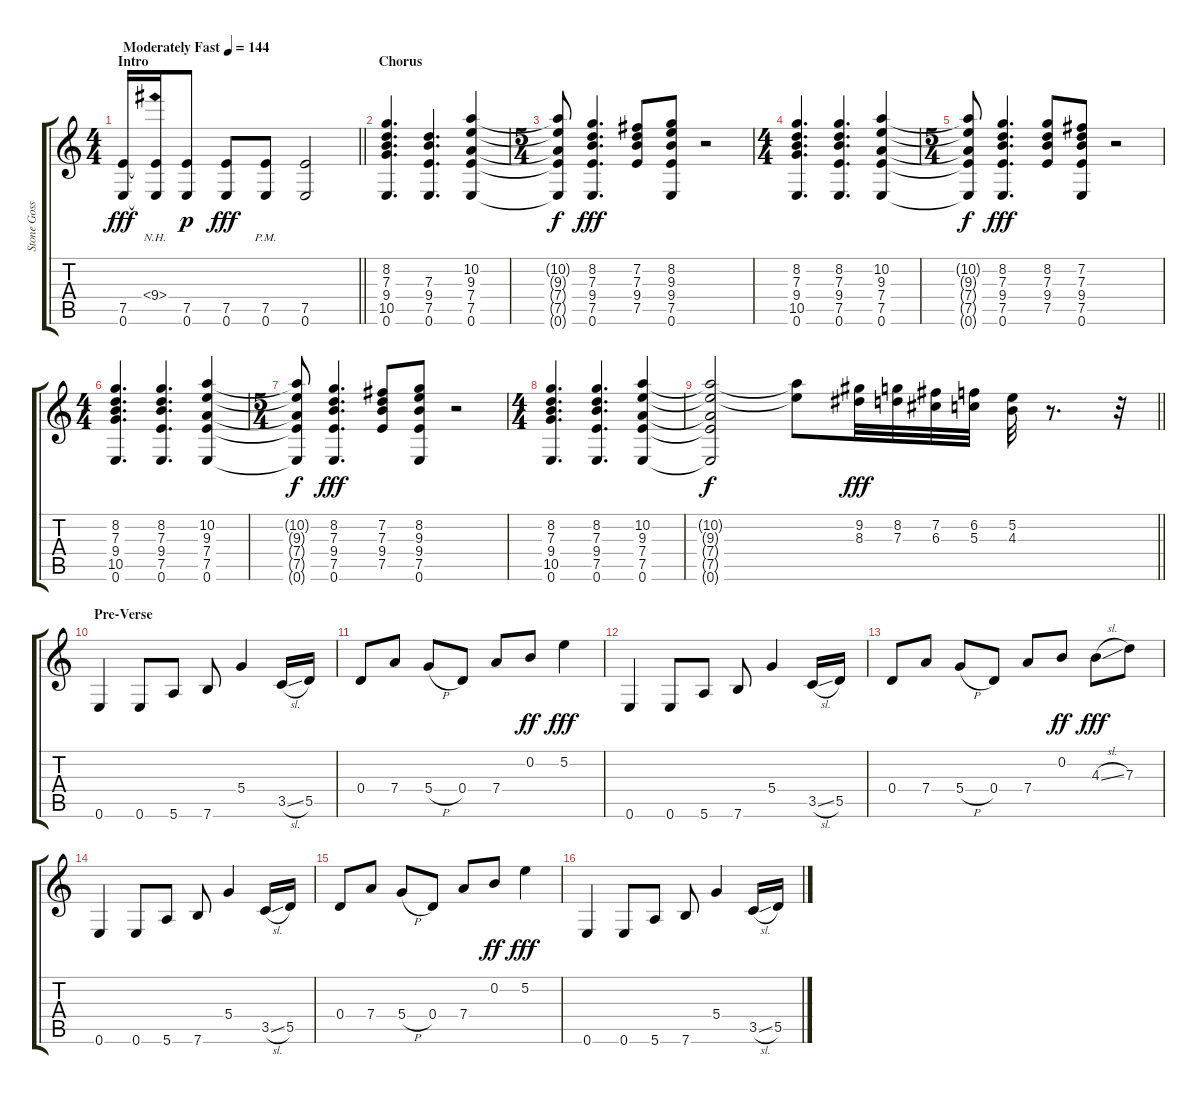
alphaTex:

\track ("Stone Gossard" "Stone Goss") {instrument overdrivenguitar}
\staff {score tabs}
\tuning (E4 B3 G3 D3 A2 E2) {hide}
\ts (4 4)
\section ("" "Intro")
\tempo (144 "Moderately Fast")
\clef g2
\barLineRight lightlight
\ks c
(7.5 0.6).16{dy fff instrument overdrivenguitar} (9.4{nh} 7.5{t} 0.6{t}).16 (7.5 0.6).8{dy p} (7.5 0.6).8{dy fff} (7.5{pm} 0.6{pm}).8 (7.5 0.6).2 |
\section ("" "Chorus")
(8.2 7.3 9.4 10.5 0.6).4{d} (7.3 9.4 7.5 0.6).4{d} (10.2 9.3 7.4 7.5 0.6).4 |
\ts (5 4)
(10.2{t} 9.3{t} 7.4{t} 7.5{t} 0.6{t}).8{dy f} (8.2 7.3 9.4 7.5 0.6).4{d dy fff} (7.2 7.3 9.4 7.5).8 (8.2 9.3 9.4 7.5 0.6).8 r.2 |
\ts (4 4)
(8.2 7.3 9.4 10.5 0.6).4{d} (8.2 7.3 9.4 7.5 0.6).4{d} (10.2 9.3 7.4 7.5 0.6).4 |
\ts (5 4)
(10.2{t} 9.3{t} 7.4{t} 7.5{t} 0.6{t}).8{dy f} (8.2 7.3 9.4 7.5 0.6).4{d dy fff} (8.2 7.3 9.4 7.5).8 (7.2 7.3 9.4 7.5 0.6).8 r.2 |
\ts (4 4)
(8.2 7.3 9.4 10.5 0.6).4{d} (8.2 7.3 9.4 7.5 0.6).4{d} (10.2 9.3 7.4 7.5 0.6).4 |
\ts (5 4)
(10.2{t} 9.3{t} 7.4{t} 7.5{t} 0.6{t}).8{dy f} (8.2 7.3 9.4 7.5 0.6).4{d dy fff} (7.2 7.3 9.4 7.5).8 (8.2 9.3 9.4 7.5 0.6).8 r.2 |
\ts (4 4)
(8.2 7.3 9.4 10.5 0.6).4{d} (8.2 7.3 9.4 7.5 0.6).4{d} (10.2 9.3 7.4 7.5 0.6).4 |
\barLineRight lightlight
(10.2{t} 9.3{t} 7.4{t} 7.5{t} 0.6{t}).2{dy f} (10.2{t} 9.3{t}).8 (9.2 8.3).32{dy fff} (8.2 7.3).32 (7.2 6.3).32 (6.2 5.3).32 (5.2 4.3).32 r.8{d} r.32 |
\section ("" "Pre-Verse")
0.6.4 0.6.8 5.6.8 7.6.8 5.4.4 3.5{sl}.16 5.5.16 |
0.4.8 7.4.8 5.4{h}.8 0.4.8 7.4.8 0.2.8{dy ff} 5.2.4{dy fff} |
0.6.4 0.6.8 5.6.8 7.6.8 5.4.4 3.5{sl}.16 5.5.16 |
0.4.8 7.4.8 5.4{h}.8 0.4.8 7.4.8 0.2.8{dy ff} 4.3{sl}.8{dy fff} 7.3.8 |
0.6.4 0.6.8 5.6.8 7.6.8 5.4.4 3.5{sl}.16 5.5.16 |
0.4.8 7.4.8 5.4{h}.8 0.4.8 7.4.8 0.2.8{dy ff} 5.2.4{dy fff} |
0.6.4 0.6.8 5.6.8 7.6.8 5.4.4 3.5{sl}.16 5.5.16
